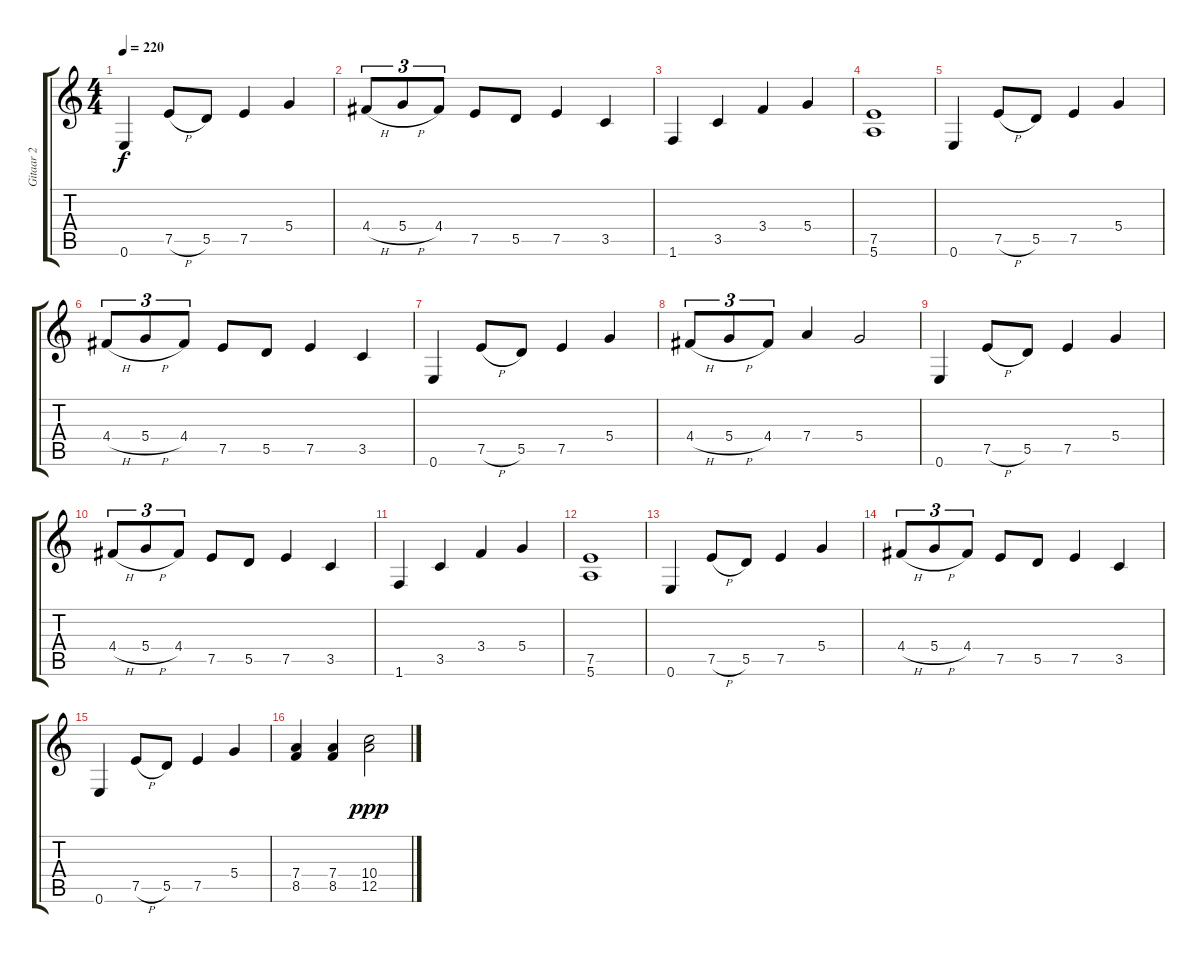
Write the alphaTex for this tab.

\track ("Gitaar 2" "Gitaar 2") {instrument overdrivenguitar}
\staff {score tabs}
\tuning (E4 B3 G3 D3 A2 E2) {hide}
\ts (4 4)
\tempo 220
\clef g2
\ks c
0.6.4{dy f} 7.5{h}.8 5.5.8 7.5.4 5.4.4 |
4.4{h}.8{tu (3 2)} 5.4{h}.8{tu (3 2)} 4.4.8{tu (3 2)} 7.5.8 5.5.8 7.5.4 3.5.4 |
1.6.4 3.5.4 3.4.4 5.4.4 |
(7.5 5.6).1 |
0.6.4 7.5{h}.8 5.5.8 7.5.4 5.4.4 |
4.4{h}.8{tu (3 2)} 5.4{h}.8{tu (3 2)} 4.4.8{tu (3 2)} 7.5.8 5.5.8 7.5.4 3.5.4 |
0.6.4 7.5{h}.8 5.5.8 7.5.4 5.4.4 |
4.4{h}.8{tu (3 2)} 5.4{h}.8{tu (3 2)} 4.4.8{tu (3 2)} 7.4.4 5.4.2 |
0.6.4 7.5{h}.8 5.5.8 7.5.4 5.4.4 |
4.4{h}.8{tu (3 2)} 5.4{h}.8{tu (3 2)} 4.4.8{tu (3 2)} 7.5.8 5.5.8 7.5.4 3.5.4 |
1.6.4 3.5.4 3.4.4 5.4.4 |
(7.5 5.6).1 |
0.6.4 7.5{h}.8 5.5.8 7.5.4 5.4.4 |
4.4{h}.8{tu (3 2)} 5.4{h}.8{tu (3 2)} 4.4.8{tu (3 2)} 7.5.8 5.5.8 7.5.4 3.5.4 |
0.6.4 7.5{h}.8 5.5.8 7.5.4 5.4.4 |
(7.4 8.5).4 (7.4 8.5).4 (10.4 12.5).2{dy ppp}
